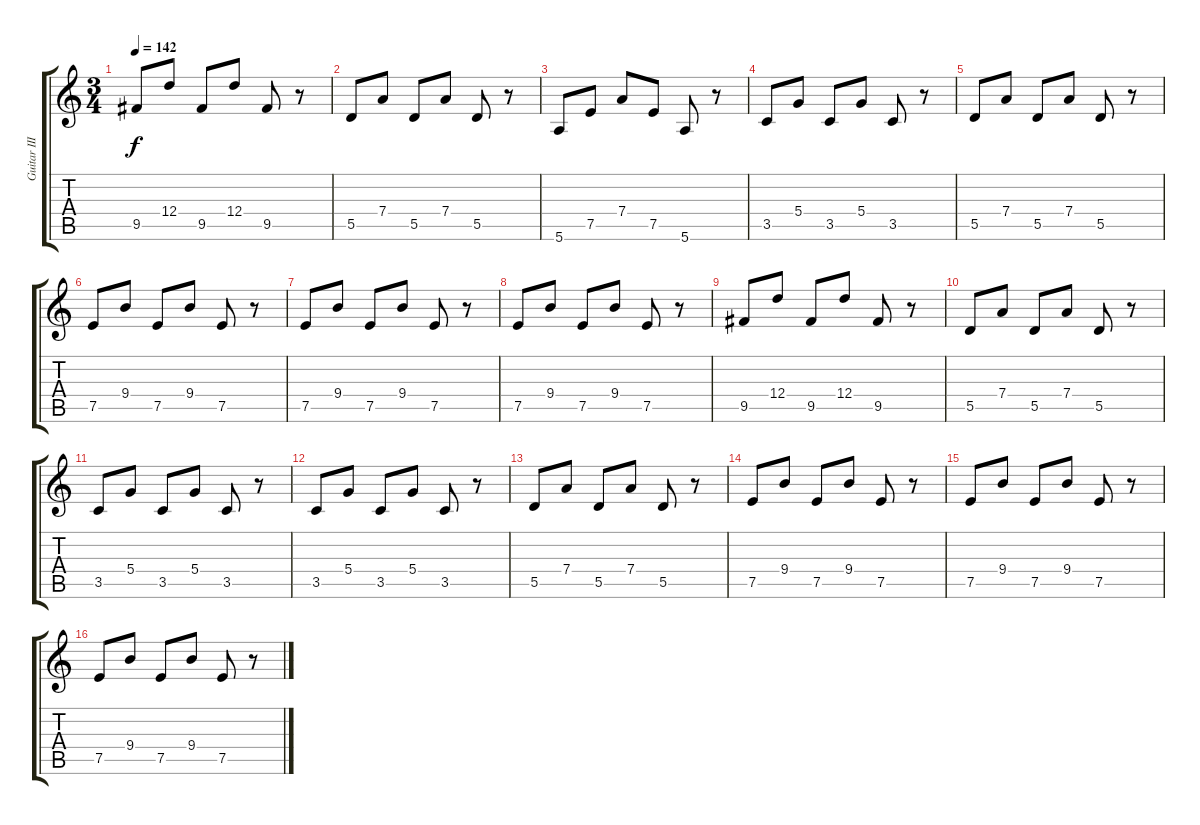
\track ("Guitar III" "Guitar III") {instrument acousticguitarsteel}
\staff {score tabs}
\tuning (E4 B3 G3 D3 A2 E2) {hide}
\ts (3 4)
\tempo 142
\clef g2
\ks c
9.5.8{dy f} 12.4.8 9.5.8 12.4.8 9.5.8 r.8 |
5.5.8 7.4.8 5.5.8 7.4.8 5.5.8 r.8 |
5.6.8 7.5.8 7.4.8 7.5.8 5.6.8 r.8 |
3.5.8 5.4.8 3.5.8 5.4.8 3.5.8 r.8 |
5.5.8 7.4.8 5.5.8 7.4.8 5.5.8 r.8 |
7.5.8 9.4.8 7.5.8 9.4.8 7.5.8 r.8 |
7.5.8 9.4.8 7.5.8 9.4.8 7.5.8 r.8 |
7.5.8 9.4.8 7.5.8 9.4.8 7.5.8 r.8 |
9.5.8 12.4.8 9.5.8 12.4.8 9.5.8 r.8 |
5.5.8 7.4.8 5.5.8 7.4.8 5.5.8 r.8 |
3.5.8 5.4.8 3.5.8 5.4.8 3.5.8 r.8 |
3.5.8 5.4.8 3.5.8 5.4.8 3.5.8 r.8 |
5.5.8 7.4.8 5.5.8 7.4.8 5.5.8 r.8 |
7.5.8 9.4.8 7.5.8 9.4.8 7.5.8 r.8 |
7.5.8 9.4.8 7.5.8 9.4.8 7.5.8 r.8 |
7.5.8 9.4.8 7.5.8 9.4.8 7.5.8 r.8
